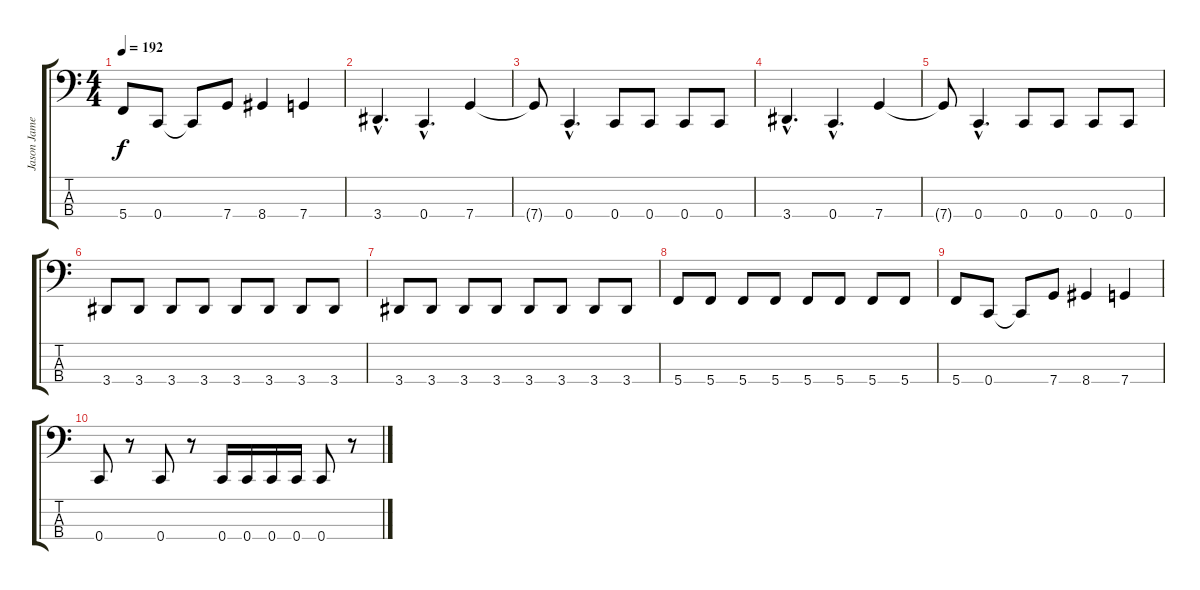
\track ("Jason James (Bass + Vocals)" "Jason Jame") {instrument electricbasspick}
\staff {score tabs}
\tuning (F2 C2 G1 C1) {hide}
\ts (4 4)
\tempo 192
\clef f4
\ks c
5.4.8{dy f} 0.4.8 0.4{t}.8 7.4.8 8.4.4 7.4.4 |
3.4{hac}.4{d} 0.4{hac}.4{d} 7.4.4 |
7.4{t}.8 0.4{hac}.4{d} 0.4.8 0.4.8 0.4.8 0.4.8 |
3.4{hac}.4{d} 0.4{hac}.4{d} 7.4.4 |
7.4{t}.8 0.4{hac}.4{d} 0.4.8 0.4.8 0.4.8 0.4.8 |
3.4.8 3.4.8 3.4.8 3.4.8 3.4.8 3.4.8 3.4.8 3.4.8 |
3.4.8 3.4.8 3.4.8 3.4.8 3.4.8 3.4.8 3.4.8 3.4.8 |
5.4.8 5.4.8 5.4.8 5.4.8 5.4.8 5.4.8 5.4.8 5.4.8 |
5.4.8 0.4.8 0.4{t}.8 7.4.8 8.4.4 7.4.4 |
0.4.8 r.8 0.4.8 r.8 0.4.16 0.4.16 0.4.16 0.4.16 0.4.8 r.8
